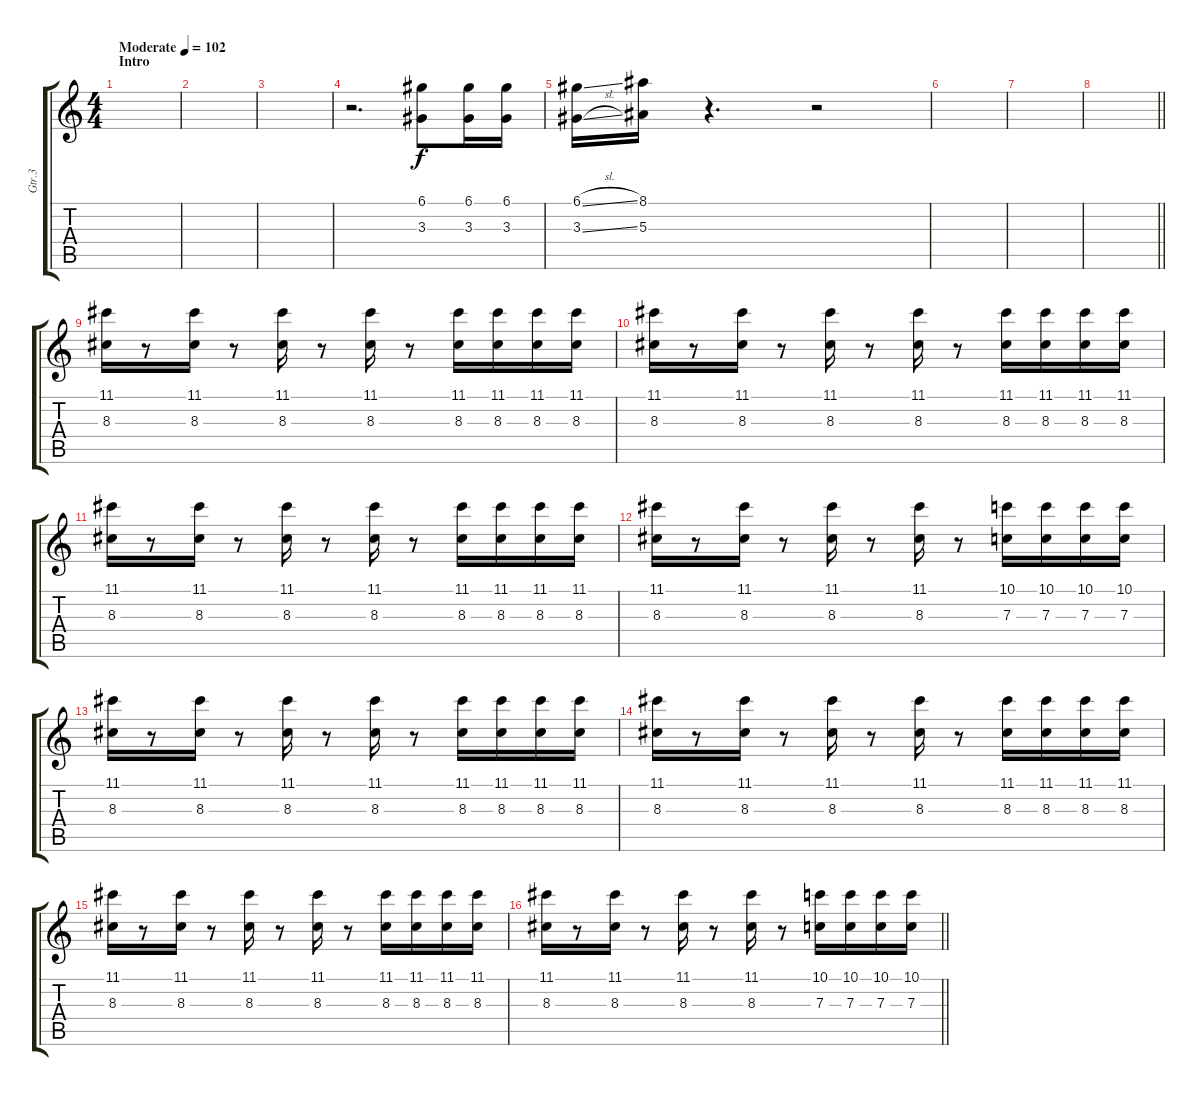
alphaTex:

\track ("Gtr.3" "Gtr.3") {instrument distortionguitar}
\staff {score tabs}
\tuning (D4 A3 F3 C3 G2 C2) {hide}
\ts (4 4)
\section ("" "Intro")
\tempo (102 "Moderate")
\clef g2
\ks c
|
|
|
r.2{d} (6.1 3.3).8 (6.1 3.3).16 (6.1 3.3).16 |
(6.1{sl} 3.3{sl}).16 (8.1 5.3).16 r.4{d} r.2 |
|
|
\barLineRight lightlight
|
(11.1 8.3).16 r.8 (11.1 8.3).16 r.8 (11.1 8.3).16 r.8 (11.1 8.3).16 r.8 (11.1 8.3).16 (11.1 8.3).16 (11.1 8.3).16 (11.1 8.3).16 |
(11.1 8.3).16 r.8 (11.1 8.3).16 r.8 (11.1 8.3).16 r.8 (11.1 8.3).16 r.8 (11.1 8.3).16 (11.1 8.3).16 (11.1 8.3).16 (11.1 8.3).16 |
(11.1 8.3).16 r.8 (11.1 8.3).16 r.8 (11.1 8.3).16 r.8 (11.1 8.3).16 r.8 (11.1 8.3).16 (11.1 8.3).16 (11.1 8.3).16 (11.1 8.3).16 |
(11.1 8.3).16 r.8 (11.1 8.3).16 r.8 (11.1 8.3).16 r.8 (11.1 8.3).16 r.8 (10.1 7.3).16 (10.1 7.3).16 (10.1 7.3).16 (10.1 7.3).16 |
(11.1 8.3).16 r.8 (11.1 8.3).16 r.8 (11.1 8.3).16 r.8 (11.1 8.3).16 r.8 (11.1 8.3).16 (11.1 8.3).16 (11.1 8.3).16 (11.1 8.3).16 |
(11.1 8.3).16 r.8 (11.1 8.3).16 r.8 (11.1 8.3).16 r.8 (11.1 8.3).16 r.8 (11.1 8.3).16 (11.1 8.3).16 (11.1 8.3).16 (11.1 8.3).16 |
(11.1 8.3).16 r.8 (11.1 8.3).16 r.8 (11.1 8.3).16 r.8 (11.1 8.3).16 r.8 (11.1 8.3).16 (11.1 8.3).16 (11.1 8.3).16 (11.1 8.3).16 |
\barLineRight lightlight
(11.1 8.3).16 r.8 (11.1 8.3).16 r.8 (11.1 8.3).16 r.8 (11.1 8.3).16 r.8 (10.1 7.3).16 (10.1 7.3).16 (10.1 7.3).16 (10.1 7.3).16
